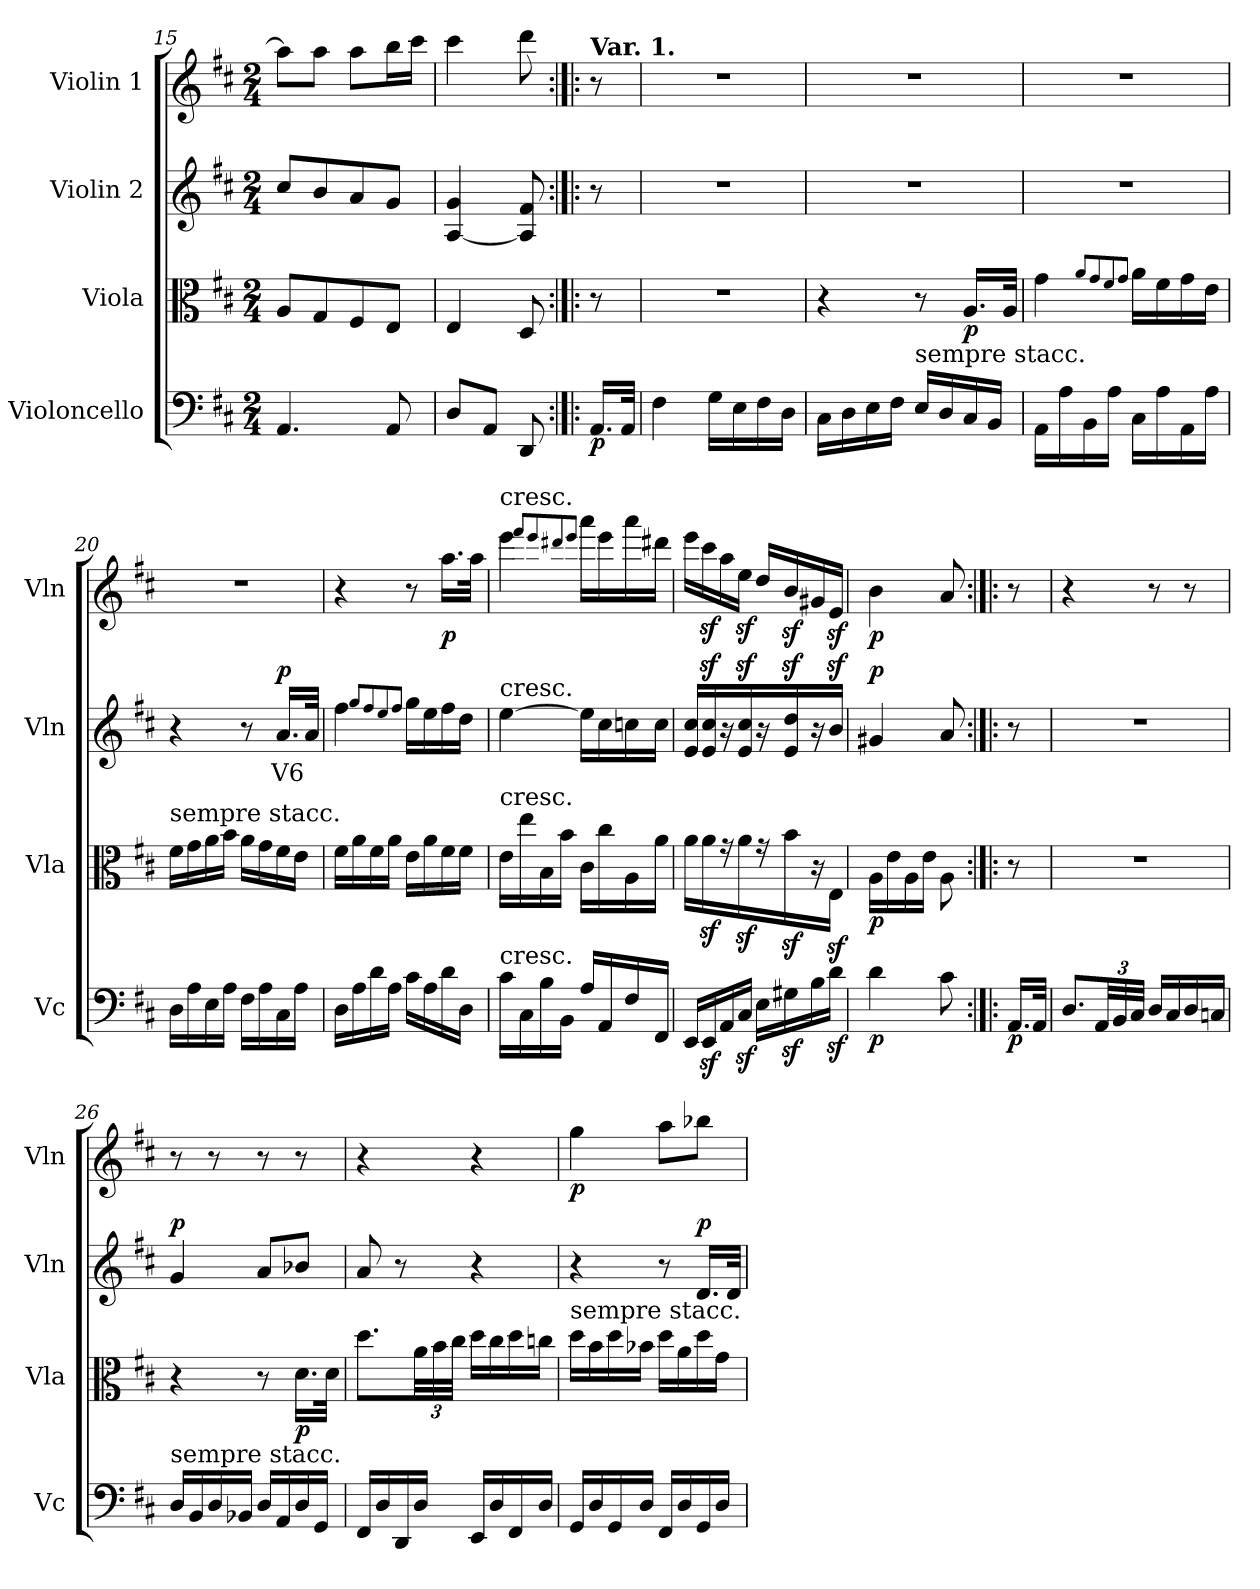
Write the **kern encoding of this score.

**kern	**dynam	**kern	**dynam	**kern	**text	**dynam	**kern	**dynam
*part4	*part4	*part3	*part3	*part2	*part2	*part2	*part1	*part1
*staff4	*staff4	*staff3	*staff3	*staff2	*staff2	*staff2	*staff1	*staff1
*I"Violoncello	*	*I"Viola	*	*I"Violin 2	*	*	*I"Violin 1	*
*I'Vc	*	*I'Vla	*	*I'Vln	*	*	*I'Vln	*
*clefF4	*	*clefC3	*	*clefG2	*	*	*clefG2	*
*k[f#c#]	*	*k[f#c#]	*	*k[f#c#]	*	*	*k[f#c#]	*
*D:	*	*D:	*	*D:	*	*	*D:	*
*M2/4	*	*M2/4	*	*M2/4	*	*	*M2/4	*
=15	=15	=15	=15	=15	=15	=15	=15	=15
4.AA/	.	8A/L	.	8cc#/L	.	.	8aa\L]	.
.	.	8G/	.	8b/	.	.	8aa\J	.
.	.	8F#/	.	8a/	.	.	8aa\L	.
8AA/	.	8E/J	.	8g/J	.	.	16bb\L	.
.	.	.	.	.	.	.	16ccc#\JJ	.
=16	=16	=16	=16	=16	=16	=16	=16	=16
8D/L	.	4E/	.	[4A/ 4g/	.	.	4ccc#\	.
8AA/J	.	.	.	.	.	.	.	.
8DD/	.	8D/	.	8A/] 8f#/	.	.	8ddd\	.
=16X2:|!|:	=16X2:|!|:	=16X2:|!|:	=16X2:|!|:	=16X2:|!|:	=16X2:|!|:	=16X2:|!|:	=16X2:|!|:	=16X2:|!|:
!	!	!	!	!	!	!	!LO:TX:a:B:t=Var. 1.	!
!	!LO:DY:b	!	!	!	!	!	!	!
16.AA/LL	p	8r	.	8r	.	.	8r	.
32AA/JJk	.	.	.	.	.	.	.	.
!!LO:PB:g=z
=17	=17	=17	=17	=17	=17	=17	=17	=17
4F#\	.	2r	.	2r	.	.	2r	.
16G\LL	.	.	.	.	.	.	.	.
16E\	.	.	.	.	.	.	.	.
16F#\	.	.	.	.	.	.	.	.
16D\JJ	.	.	.	.	.	.	.	.
!!LO:PB:g=z
=18	=18	=18	=18	=18	=18	=18	=18	=18
16C#\LL	.	4r	.	2r	.	.	2r	.
16D\	.	.	.	.	.	.	.	.
16E\	.	.	.	.	.	.	.	.
16F#\JJ	.	.	.	.	.	.	.	.
!LO:TX:a:t=sempre stacc.	!	!	!	!	!	!	!	!
16E/LL	.	8r	.	.	.	.	.	.
16D/	.	.	.	.	.	.	.	.
!	!	!	!LO:DY:b	!	!	!	!	!
16C#/	.	16.A/LL	p	.	.	.	.	.
16BB/JJ	.	.	.	.	.	.	.	.
.	.	32A/JJk	.	.	.	.	.	.
=19	=19	=19	=19	=19	=19	=19	=19	=19
16AA\LL	.	4g\	.	2r	.	.	2r	.
16A\	.	.	.	.	.	.	.	.
16BB\	.	.	.	.	.	.	.	.
16A\JJ	.	.	.	.	.	.	.	.
.	.	8qa/L	.	.	.	.	.	.
.	.	8qg/	.	.	.	.	.	.
.	.	8qf#/	.	.	.	.	.	.
.	.	8qg/J	.	.	.	.	.	.
16C#\LL	.	16a\LL	.	.	.	.	.	.
16A\	.	16f#\	.	.	.	.	.	.
16AA\	.	16g\	.	.	.	.	.	.
16A\JJ	.	16e\JJ	.	.	.	.	.	.
=20	=20	=20	=20	=20	=20	=20	=20	=20
!	!	!LO:TX:a:t=sempre stacc.	!	!	!	!	!	!
16D\LL	.	16f#\LL	.	4r	.	.	2r	.
16A\	.	16g\	.	.	.	.	.	.
16E\	.	16a\	.	.	.	.	.	.
16A\JJ	.	16b\JJ	.	.	.	.	.	.
16F#\LL	.	16a\LL	.	8r	.	.	.	.
16A\	.	16g\	.	.	.	.	.	.
!	!	!	!	!	!LO:LY:b	!LO:DY:b	!	!
16C#\	.	16f#\	.	16.a/LL	V6	p	.	.
16A\JJ	.	16e\JJ	.	.	.	.	.	.
.	.	.	.	32a/JJk	.	.	.	.
=21	=21	=21	=21	=21	=21	=21	=21	=21
16D\LL	.	16f#\LL	.	4ff#\	.	.	4r	.
16A\	.	16a\	.	.	.	.	.	.
16d\	.	16f#\	.	.	.	.	.	.
16A\JJ	.	16a\JJ	.	.	.	.	.	.
.	.	.	.	8qgg/L	.	.	.	.
.	.	.	.	8qff#/	.	.	.	.
.	.	.	.	8qee/	.	.	.	.
.	.	.	.	8qff#/J	.	.	.	.
16c#\LL	.	16e\LL	.	16gg\LL	.	.	8r	.
16A\	.	16a\	.	16ee\	.	.	.	.
!	!	!	!	!	!	!	!	!LO:DY:b
16d\	.	16f#\	.	16ff#\	.	.	16.aa\LL	p
16D\JJ	.	16f#\JJ	.	16dd\JJ	.	.	.	.
.	.	.	.	.	.	.	32aa\JJk	.
!!LO:LB:g=z
=22	=22	=22	=22	=22	=22	=22	=22	=22
!	!	!	!	!	!	!	!LO:TX:a:t=cresc.	!
!	!	!	!	!LO:TX:a:t=cresc.	!	!	!	!
!	!	!LO:TX:a:t=cresc.	!	!	!	!	!	!
!LO:TX:a:t=cresc.	!	!	!	!	!	!	!	!
16c#\LL	.	16e\LL	.	[4ee\	.	.	4eee\	.
16C#\	.	16ee\	.	.	.	.	.	.
16B\	.	16B\	.	.	.	.	.	.
16BB\JJ	.	16b\JJ	.	.	.	.	.	.
.	.	.	.	.	.	.	8qfff#/L	.
.	.	.	.	.	.	.	8qeee/	.
.	.	.	.	.	.	.	8qddd#X/	.
.	.	.	.	.	.	.	8qeee/J	.
16A/LL	.	16c#\LL	.	16ee\LL]	.	.	16aaa\LL	.
16AA/	.	16cc#\	.	16cc#\	.	.	16eee\	.
16F#/	.	16A\	.	16ccn\	.	.	16aaa\	.
16FF#/JJ	.	16a\JJ	.	16cc\JJ	.	.	16ddd#\JJ	.
=23	=23	=23	=23	=23	=23	=23	=23	=23
16EE/LL	.	16a\LL	.	16e/ 16cc#/LL	.	.	16eee\LL	.
16EEz</	.	16az<\	.	16e/z< 16cc#/z<	.	.	16ccc#z<\	.
16AA/	.	16r	.	16r	.	.	16aa\	.
16C#z</JJ	.	16az<\	.	16e/z< 16cc#/z<	.	.	16eez<\JJ	.
16E\LL	.	16r	.	16r	.	.	16dd/LL	.
16G#Xz<\	.	16bz<\	.	16e/z< 16dd/z<	.	.	16bz</	.
16B\	.	16r	.	16r	.	.	16g#X/	.
16dz<\JJ	.	16Ez<\JJ	.	16bz</JJ	.	.	16ez</JJ	.
=24	=24	=24	=24	=24	=24	=24	=24	=24
!	!LO:DY:b	!	!LO:DY:b	!	!	!LO:DY:b	!	!LO:DY:b
4d\	p	16A\LL	p	4g#X/	.	p	4b\	p
.	.	16e\	.	.	.	.	.	.
.	.	16A\	.	.	.	.	.	.
.	.	16e\JJ	.	.	.	.	.	.
8c#\	.	8A\	.	8a/	.	.	8a/	.
=24X3:|!|:	=24X3:|!|:	=24X3:|!|:	=24X3:|!|:	=24X3:|!|:	=24X3:|!|:	=24X3:|!|:	=24X3:|!|:	=24X3:|!|:
!	!LO:DY:b	!	!	!	!	!	!	!
16.AA/LL	p	8r	.	8r	.	.	8r	.
32AA/JJk	.	.	.	.	.	.	.	.
!!LO:PB:g=z
=25	=25	=25	=25	=25	=25	=25	=25	=25
8.D/L	.	2r	.	2r	.	.	4r	.
*Xbrackettup	*	*	*	*	*	*	*	*
48AA/LL	.	.	.	.	.	.	.	.
48BB/	.	.	.	.	.	.	.	.
48C#/JJJ	.	.	.	.	.	.	.	.
16D/LL	.	.	.	.	.	.	8r	.
16C#/	.	.	.	.	.	.	.	.
16D/	.	.	.	.	.	.	8r	.
16Cn/JJ	.	.	.	.	.	.	.	.
!!LO:LB:g=z
=26	=26	=26	=26	=26	=26	=26	=26	=26
!LO:TX:a:t=sempre stacc.	!	!	!	!	!	!	!	!
!	!	!	!	!	!	!LO:DY:b	!	!
16D/LL	.	4r	.	4g/	.	p	8r	.
16BB/	.	.	.	.	.	.	.	.
16D/	.	.	.	.	.	.	8r	.
16BB-X/JJ	.	.	.	.	.	.	.	.
16D/LL	.	8r	.	8a/L	.	.	8r	.
16AA/	.	.	.	.	.	.	.	.
!	!	!	!LO:DY:b	!	!	!	!	!
16D/	.	16.d\LL	p	8b-X/J	.	.	8r	.
16GG/JJ	.	.	.	.	.	.	.	.
.	.	32d\JJk	.	.	.	.	.	.
=27	=27	=27	=27	=27	=27	=27	=27	=27
16FF#/LL	.	8.dd\L	.	8a/	.	.	4r	.
16D/	.	.	.	.	.	.	.	.
16DD/	.	.	.	8r	.	.	.	.
*	*	*Xbrackettup	*	*	*	*	*	*
16D/JJ	.	48a\LL	.	.	.	.	.	.
.	.	48b\	.	.	.	.	.	.
.	.	48cc#\JJJ	.	.	.	.	.	.
16EE/LL	.	16dd\LL	.	4r	.	.	4r	.
16D/	.	16cc#\	.	.	.	.	.	.
16FF#/	.	16dd\	.	.	.	.	.	.
16D/JJ	.	16ccn\JJ	.	.	.	.	.	.
=28	=28	=28	=28	=28	=28	=28	=28	=28
!	!	!LO:TX:a:t=sempre stacc.	!	!	!	!	!	!
!	!	!	!	!	!	!	!	!LO:DY:b
16GG/LL	.	16dd\LL	.	4r	.	.	4gg\	p
16D/	.	16b\	.	.	.	.	.	.
16GG/	.	16dd\	.	.	.	.	.	.
16D/JJ	.	16b-X\JJ	.	.	.	.	.	.
16FF#/LL	.	16dd\LL	.	8r	.	.	8aa\L	.
16D/	.	16a\	.	.	.	.	.	.
!	!	!	!	!	!	!LO:DY:b	!	!
16GG/	.	16dd\	.	16.d/LL	.	p	8bb-X\J	.
16D/JJ	.	16g\JJ	.	.	.	.	.	.
.	.	.	.	32d/JJk	.	.	.	.
=	=	=	=	=	=	=	=	=
*-	*-	*-	*-	*-	*-	*-	*-	*-
